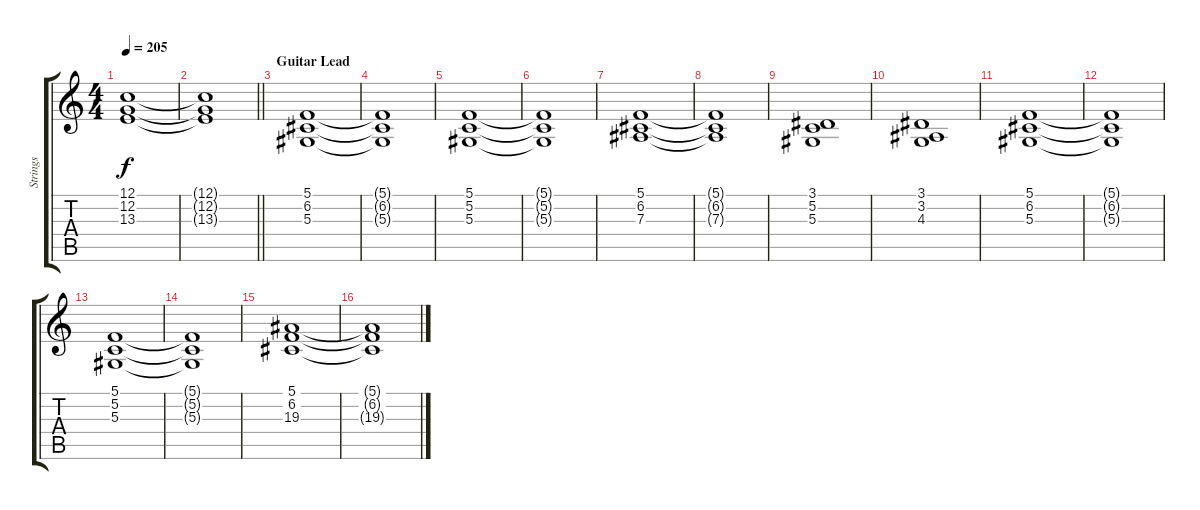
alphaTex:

\track ("Strings" "Strings") {instrument stringensemble1}
\staff {score tabs}
\tuning (C4 G3 Eb3 Bb2 F2 C2) {hide}
\ts (4 4)
\tempo 205
\clef g2
\ks c
(12.1 12.2 13.3).1{dy f} |
\barLineRight lightlight
(12.1{t} 12.2{t} 13.3{t}).1 |
\section ("" "Guitar Lead")
(5.1 6.2 5.3).1 |
(5.1{t} 6.2{t} 5.3{t}).1 |
(5.1 5.2 5.3).1 |
(5.1{t} 5.2{t} 5.3{t}).1 |
(5.1 6.2 7.3).1 |
(5.1{t} 6.2{t} 7.3{t}).1 |
(3.1 5.2 5.3).1 |
(3.1 3.2 4.3).1 |
(5.1 6.2 5.3).1 |
(5.1{t} 6.2{t} 5.3{t}).1 |
(5.1 5.2 5.3).1 |
(5.1{t} 5.2{t} 5.3{t}).1 |
(5.1 6.2 19.3).1 |
(5.1{t} 6.2{t} 19.3{t}).1
